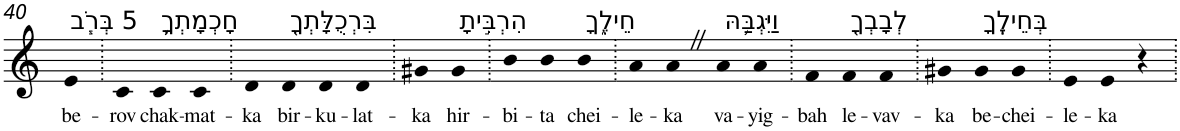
**kern	**text
*part1	*part1
*staff1	*staff1
*I"Piano	*
*I'Pno	*
!!LO:PB:g=z
*clefG2	*
*k[]	*
=40	=40
!LO:TX:a:t=5 בְּרֹ֧ב	!
!	!LO:LY:b
4e	be-
=41.	=41.
!	!LO:LY:b
4c	-rov
!LO:TX:a:t=חָכְמָתְךָ֛	!
!	!LO:LY:b
4c	chak-
!	!LO:LY:b
4c	-mat-
=42.	=42.
!	!LO:LY:b
4d	-ka
!LO:TX:a:t=בִּרְכֻלָּתְךָ֖	!
!	!LO:LY:b
4d	bir-
!	!LO:LY:b
4d	-ku-
!	!LO:LY:b
4d	-lat-
=43.	=43.
!	!LO:LY:b
4g#X	-ka
!LO:TX:a:t=הִרְבִּ֣יתָ	!
!	!LO:LY:b
4g#	hir-
=44.	=44.
!	!LO:LY:b
4b	-bi-
!	!LO:LY:b
4b	-ta
!LO:TX:a:t=חֵילֶ֑ךָ	!
!	!LO:LY:b
4b	chei-
=45.	=45.
!	!LO:LY:b
4a	-le-
!	!LO:LY:b
4aZ	-ka
!LO:TX:a:t=וַיִּגְבַּ֥הּ	!
!	!LO:LY:b
4a	va-
!	!LO:LY:b
4a	-yig-
=46.	=46.
!	!LO:LY:b
4f	-bah
!LO:TX:a:t=לְבָבְךָ֖	!
!	!LO:LY:b
4f	le-
!	!LO:LY:b
4f	-vav-
=47.	=47.
!	!LO:LY:b
4g#X	-ka
!LO:TX:a:t=בְּחֵילֶֽךָ	!
!	!LO:LY:b
4g#	be-
!	!LO:LY:b
4g#	-chei-
=48.	=48.
!	!LO:LY:b
4e	-le-
!	!LO:LY:b
4e	-ka
4r	.
=.	=.
*-	*-
